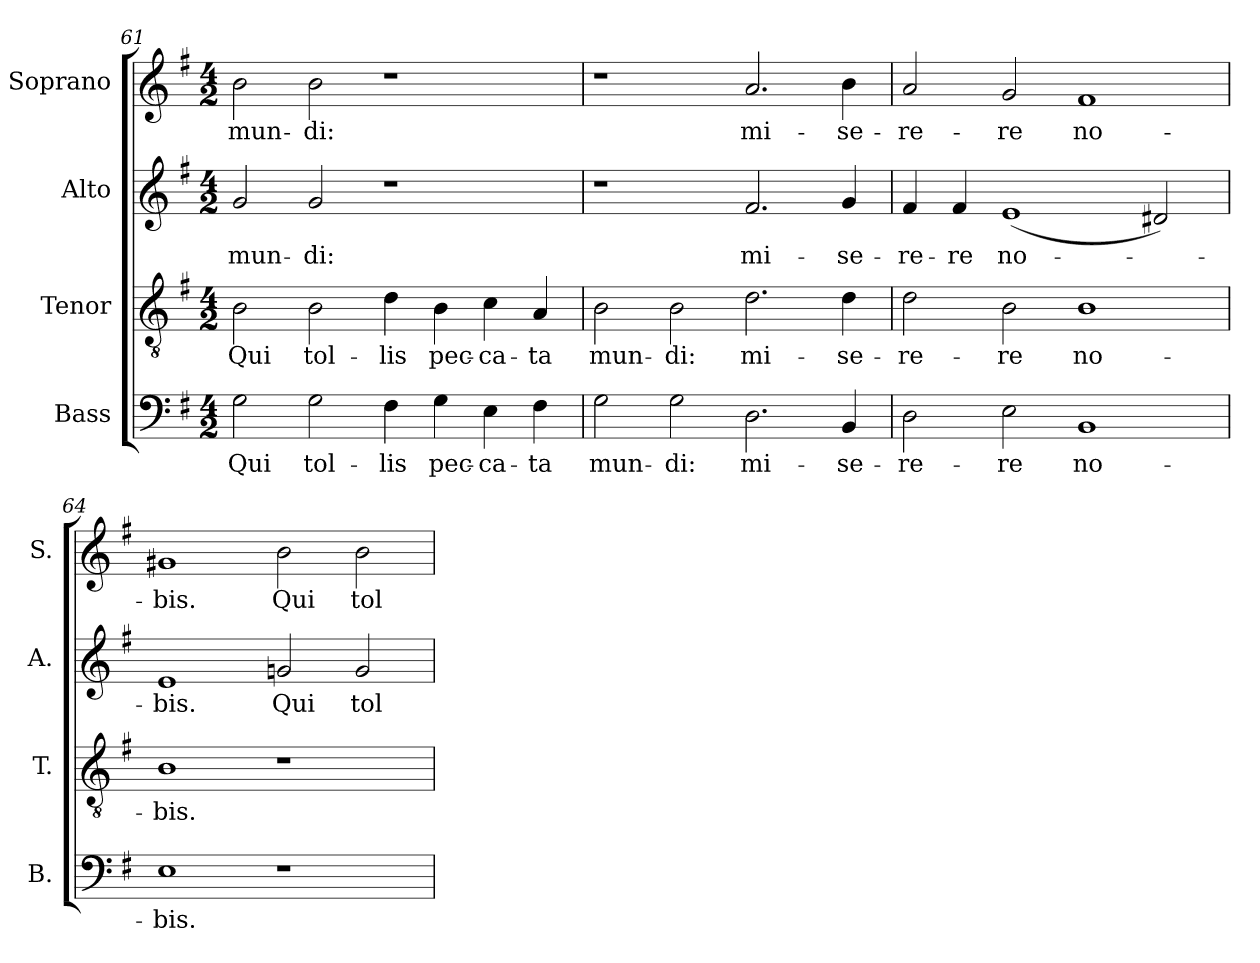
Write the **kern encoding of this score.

**kern	**text	**kern	**text	**kern	**text	**kern	**text
*part4	*part4	*part3	*part3	*part2	*part2	*part1	*part1
*staff4	*staff4	*staff3	*staff3	*staff2	*staff2	*staff1	*staff1
*I"Bass	*	*I"Tenor	*	*I"Alto	*	*I"Soprano	*
*I'B.	*	*I'T.	*	*I'A.	*	*I'S.	*
*clefF4	*	*clefGv2	*	*clefG2	*	*clefG2	*
*	*	*ITrd7c12	*	*	*	*	*
*k[f#]	*	*k[f#]	*	*k[f#]	*	*k[f#]	*
*G:	*	*G:	*	*G:	*	*G:	*
*M4/2	*	*M4/2	*	*M4/2	*	*M4/2	*
=61	=61	=61	=61	=61	=61	=61	=61
!	!LO:LY:b:color=#000000	!	!	!	!	!	!
!	!	!	!LO:LY:b:color=#000000	!	!	!	!
!	!	!	!	!	!LO:LY:b:color=#000000	!	!
!	!	!	!	!	!	!	!LO:LY:b:color=#000000
2Gi\	Qui	2BBi\	Qui	2gi/	mun-	2bi\	mun-
!	!LO:LY:b:color=#000000	!	!	!	!	!	!
!	!	!	!LO:LY:b:color=#000000	!	!	!	!
!	!	!	!	!	!LO:LY:b:color=#000000	!	!
!	!	!	!	!	!	!	!LO:LY:b:color=#000000
2Gi\	tol-	2BBi\	tol-	2gi/	-di:	2bi\	-di:
!	!LO:LY:b:color=#000000	!	!	!	!	!	!
!	!	!	!LO:LY:b:color=#000000	!	!	!	!
4F#i\	-lis	4Di\	-lis	1r	.	1r	.
!	!LO:LY:b:color=#000000	!	!	!	!	!	!
!	!	!	!LO:LY:b:color=#000000	!	!	!	!
4Gi\	pec-	4BBi\	pec-	.	.	.	.
!	!LO:LY:b:color=#000000	!	!	!	!	!	!
!	!	!	!LO:LY:b:color=#000000	!	!	!	!
4Ei\	-ca-	4Ci\	-ca-	.	.	.	.
!	!LO:LY:b:color=#000000	!	!	!	!	!	!
!	!	!	!LO:LY:b:color=#000000	!	!	!	!
4F#i\	-ta	4AAi/	-ta	.	.	.	.
=62	=62	=62	=62	=62	=62	=62	=62
!	!LO:LY:b:color=#000000	!	!	!	!	!	!
!	!	!	!LO:LY:b:color=#000000	!	!	!	!
2Gi\	mun-	2BBi\	mun-	1r	.	1r	.
!	!LO:LY:b:color=#000000	!	!	!	!	!	!
!	!	!	!LO:LY:b:color=#000000	!	!	!	!
2Gi\	-di:	2BBi\	-di:	.	.	.	.
!	!LO:LY:b:color=#000000	!	!	!	!	!	!
!	!	!	!LO:LY:b:color=#000000	!	!	!	!
!	!	!	!	!	!LO:LY:b:color=#000000	!	!
!	!	!	!	!	!	!	!LO:LY:b:color=#000000
2.Di\	mi-	2.Di\	mi-	2.f#i/	mi-	2.ai/	mi-
!	!LO:LY:b:color=#000000	!	!	!	!	!	!
!	!	!	!LO:LY:b:color=#000000	!	!	!	!
!	!	!	!	!	!LO:LY:b:color=#000000	!	!
!	!	!	!	!	!	!	!LO:LY:b:color=#000000
4BBi/	-se-	4Di\	-se-	4gi/	-se-	4bi\	-se-
=63	=63	=63	=63	=63	=63	=63	=63
!	!LO:LY:b:color=#000000	!	!	!	!	!	!
!	!	!	!LO:LY:b:color=#000000	!	!	!	!
!	!	!	!	!	!LO:LY:b:color=#000000	!	!
!	!	!	!	!	!	!	!LO:LY:b:color=#000000
2Di\	-re-	2Di\	-re-	4f#i/	-re-	2ai/	-re-
!	!	!	!	!	!LO:LY:b:color=#000000	!	!
.	.	.	.	4f#i/	-re	.	.
!	!LO:LY:b:color=#000000	!	!	!	!	!	!
!	!	!	!LO:LY:b:color=#000000	!	!	!	!
!	!	!	!	!	!LO:LY:b:color=#000000	!	!
!	!	!	!	!	!	!	!LO:LY:b:color=#000000
2Ei\	-re	2BBi\	-re	(1ei	no-	2gi/	-re
!	!LO:LY:b:color=#000000	!	!	!	!	!	!
!	!	!	!LO:LY:b:color=#000000	!	!	!	!
!	!	!	!	!	!	!	!LO:LY:b:color=#000000
1BBi	no-	1BBi	no-	.	.	1f#i	no-
.	.	.	.	2d#Xi/)	.	.	.
!!LO:LB:g=z
=64	=64	=64	=64	=64	=64	=64	=64
!	!LO:LY:b:color=#000000	!	!	!	!	!	!
!	!	!	!LO:LY:b:color=#000000	!	!	!	!
!	!	!	!	!	!LO:LY:b:color=#000000	!	!
!	!	!	!	!	!	!	!LO:LY:b:color=#000000
1Ei	-bis.	1BBi	-bis.	1ei	-bis.	1g#Xi	-bis.
!	!	!	!	!	!LO:LY:b:color=#000000	!	!
!	!	!	!	!	!	!	!LO:LY:b:color=#000000
1r	.	1r	.	2gni/	Qui	2bi\	Qui
!	!	!	!	!	!LO:LY:b:color=#000000	!	!
!	!	!	!	!	!	!	!LO:LY:b:color=#000000
.	.	.	.	2gi/	tol-	2bi\	tol-
=	=	=	=	=	=	=	=
*-	*-	*-	*-	*-	*-	*-	*-
